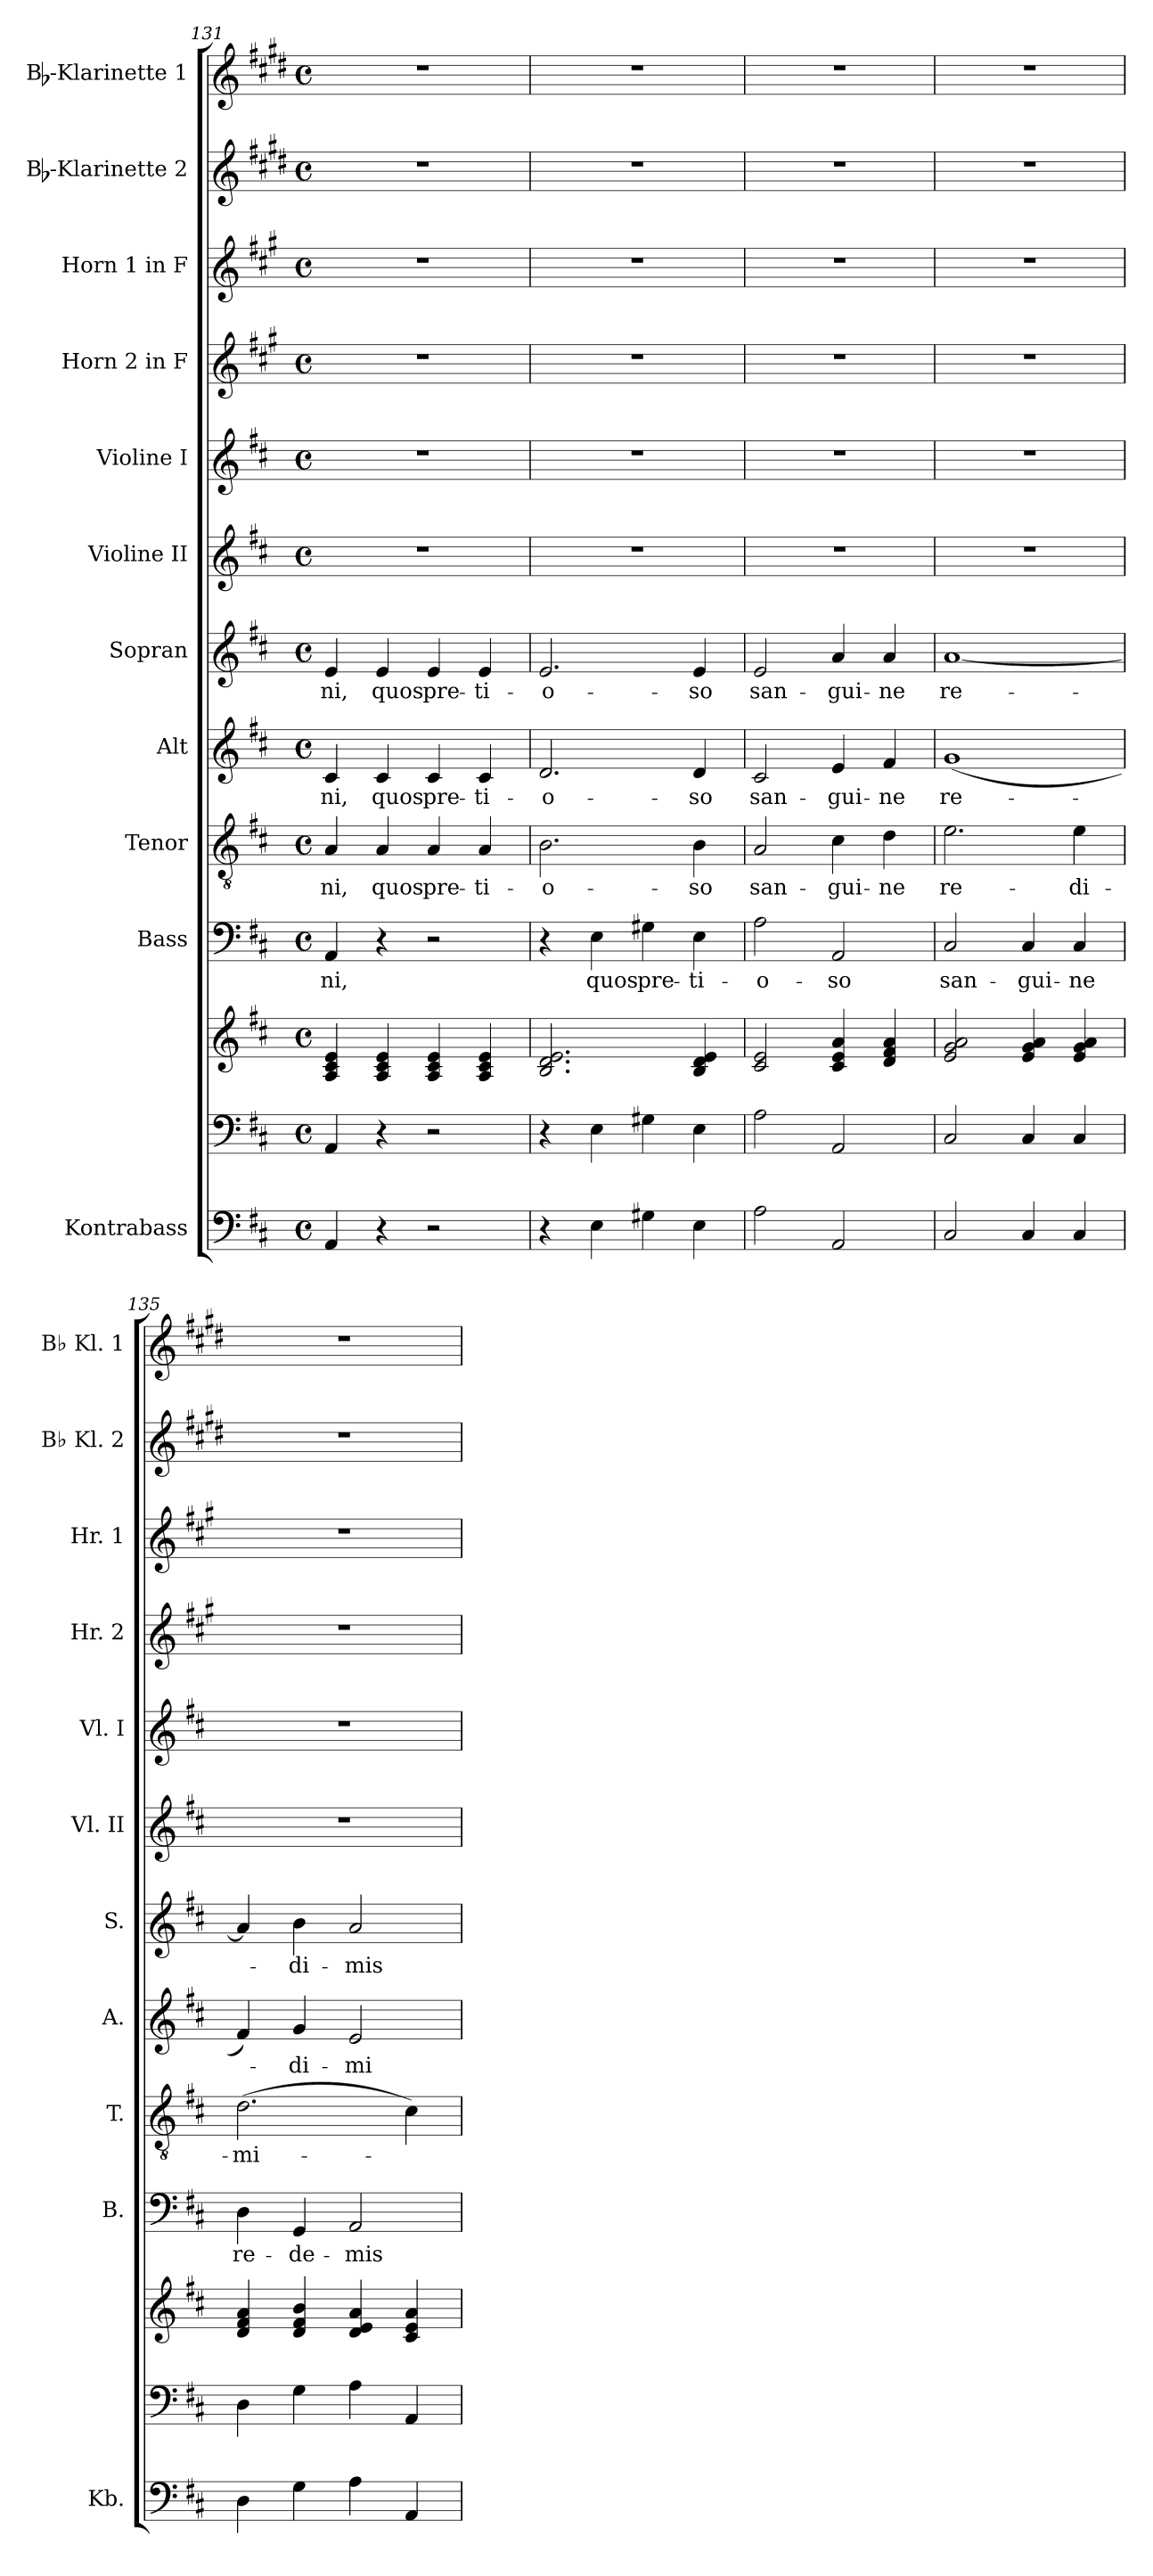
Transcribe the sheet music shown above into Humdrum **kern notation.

**kern	**kern	**kern	**kern	**text	**kern	**text	**kern	**text	**kern	**text	**kern	**kern	**kern	**kern	**kern	**kern
*part12	*part11	*part11	*part10	*part10	*part9	*part9	*part8	*part8	*part7	*part7	*part6	*part5	*part4	*part3	*part2	*part1
*staff13	*staff12	*staff11	*staff10	*staff10	*staff9	*staff9	*staff8	*staff8	*staff7	*staff7	*staff6	*staff5	*staff4	*staff3	*staff2	*staff1
*I"Kontrabass	*	*	*I"Bass	*	*I"Tenor	*	*I"Alt	*	*I"Sopran	*	*I"Violine II	*I"Violine I	*I"Horn 2 in F	*I"Horn 1 in F	*I"Bb-Klarinette 2	*I"Bb-Klarinette 1
*I'Kb.	*	*	*I'B.	*	*I'T.	*	*I'A.	*	*I'S.	*	*I'Vl. II	*I'Vl. I	*I'Hr. 2	*I'Hr. 1	*I'Bb Kl. 2	*I'Bb Kl. 1
*clefF4	*clefF4	*clefG2	*clefF4	*	*clefGv2	*	*clefG2	*	*clefG2	*	*clefG2	*clefG2	*clefG2	*clefG2	*clefG2	*clefG2
*ITrd7c12	*	*	*	*	*	*	*	*	*	*	*	*	*ITrd4c7	*ITrd4c7	*ITrd1c2	*ITrd1c2
*k[f#c#]	*k[f#c#]	*k[f#c#]	*k[f#c#]	*	*k[f#c#]	*	*k[f#c#]	*	*k[f#c#]	*	*k[f#c#]	*k[f#c#]	*k[f#c#]	*k[f#c#]	*k[f#c#]	*k[f#c#]
*D:	*D:	*D:	*D:	*	*D:	*	*D:	*	*D:	*	*D:	*D:	*D:	*D:	*D:	*D:
*M4/4	*M4/4	*M4/4	*M4/4	*	*M4/4	*	*M4/4	*	*M4/4	*	*M4/4	*M4/4	*M4/4	*M4/4	*M4/4	*M4/4
*met(c)	*met(c)	*met(c)	*met(c)	*	*met(c)	*	*met(c)	*	*met(c)	*	*met(c)	*met(c)	*met(c)	*met(c)	*met(c)	*met(c)
=131	=131	=131	=131	=131	=131	=131	=131	=131	=131	=131	=131	=131	=131	=131	=131	=131
!	!	!	!	!LO:LY:b	!	!LO:LY:b	!	!LO:LY:b	!	!LO:LY:b	!	!	!	!	!	!
4AAA/	4AA/	4A/ 4c#/ 4e/	4AA/	-ni,	4A/	-ni,	4c#/	-ni,	4e/	-ni,	1r	1r	1r	1r	1r	1r
!	!	!	!	!	!	!LO:LY:b	!	!LO:LY:b	!	!LO:LY:b	!	!	!	!	!	!
4r	4r	4A/ 4c#/ 4e/	4r	.	4A/	quos	4c#/	quos	4e/	quos	.	.	.	.	.	.
!	!	!	!	!	!	!LO:LY:b	!	!LO:LY:b	!	!LO:LY:b	!	!	!	!	!	!
2r	2r	4A/ 4c#/ 4e/	2r	.	4A/	pre-	4c#/	pre-	4e/	pre-	.	.	.	.	.	.
!	!	!	!	!	!	!LO:LY:b	!	!LO:LY:b	!	!LO:LY:b	!	!	!	!	!	!
.	.	4A/ 4c#/ 4e/	.	.	4A/	-ti-	4c#/	-ti-	4e/	-ti-	.	.	.	.	.	.
=132	=132	=132	=132	=132	=132	=132	=132	=132	=132	=132	=132	=132	=132	=132	=132	=132
!	!	!	!	!	!	!LO:LY:b	!	!LO:LY:b	!	!LO:LY:b	!	!	!	!	!	!
4r	4r	2.B/ 2.d/ 2.e/	4r	.	2.B\	-o-	2.d/	-o-	2.e/	-o-	1r	1r	1r	1r	1r	1r
!	!	!	!	!LO:LY:b	!	!	!	!	!	!	!	!	!	!	!	!
4EE\	4E\	.	4E\	quos	.	.	.	.	.	.	.	.	.	.	.	.
!	!	!	!	!LO:LY:b	!	!	!	!	!	!	!	!	!	!	!	!
4GG#X\	4G#X\	.	4G#X\	pre-	.	.	.	.	.	.	.	.	.	.	.	.
!	!	!	!	!LO:LY:b	!	!LO:LY:b	!	!LO:LY:b	!	!LO:LY:b	!	!	!	!	!	!
4EE\	4E\	4B/ 4d/ 4e/	4E\	-ti-	4B\	-so	4d/	-so	4e/	-so	.	.	.	.	.	.
=133	=133	=133	=133	=133	=133	=133	=133	=133	=133	=133	=133	=133	=133	=133	=133	=133
!	!	!	!	!LO:LY:b	!	!LO:LY:b	!	!LO:LY:b	!	!LO:LY:b	!	!	!	!	!	!
2AA\	2A\	2c#/ 2e/	2A\	-o-	2A/	san-	2c#/	san-	2e/	san-	1r	1r	1r	1r	1r	1r
!	!	!	!	!LO:LY:b	!	!LO:LY:b	!	!LO:LY:b	!	!LO:LY:b	!	!	!	!	!	!
2AAA/	2AA/	4c#/ 4e/ 4a/	2AA/	-so	4c#\	-gui-	4e/	-gui-	4a/	-gui-	.	.	.	.	.	.
!	!	!	!	!	!	!LO:LY:b	!	!LO:LY:b	!	!LO:LY:b	!	!	!	!	!	!
.	.	4d/ 4f#/ 4a/	.	.	4d\	-ne	4f#/	-ne	4a/	-ne	.	.	.	.	.	.
!!LO:PB:g=z
=134	=134	=134	=134	=134	=134	=134	=134	=134	=134	=134	=134	=134	=134	=134	=134	=134
!	!	!	!	!LO:LY:b	!	!LO:LY:b	!	!LO:LY:b	!	!LO:LY:b	!	!	!	!	!	!
2CC#/	2C#/	2e/ 2g/ 2a/	2C#/	san-	2.e\	re-	(<1g	re-	[1a	re-	1r	1r	1r	1r	1r	1r
!	!	!	!	!LO:LY:b	!	!	!	!	!	!	!	!	!	!	!	!
4CC#/	4C#/	4e/ 4g/ 4a/	4C#/	-gui-	.	.	.	.	.	.	.	.	.	.	.	.
!	!	!	!	!LO:LY:b	!	!LO:LY:b	!	!	!	!	!	!	!	!	!	!
4CC#/	4C#/	4e/ 4g/ 4a/	4C#/	-ne	4e\	-di-	.	.	.	.	.	.	.	.	.	.
=135	=135	=135	=135	=135	=135	=135	=135	=135	=135	=135	=135	=135	=135	=135	=135	=135
!	!	!	!	!LO:LY:b	!	!LO:LY:b	!	!	!	!	!	!	!	!	!	!
4DD\	4D\	4d/ 4f#/ 4a/	4D\	re-	(>2.d\	-mi-	4f#/)	.	4a/]	.	1r	1r	1r	1r	1r	1r
!	!	!	!	!LO:LY:b	!	!	!	!LO:LY:b	!	!LO:LY:b	!	!	!	!	!	!
4GG\	4G\	4d/ 4f#/ 4b/	4GG/	-de-	.	.	4g/	-di-	4b\	-di-	.	.	.	.	.	.
!	!	!	!	!LO:LY:b	!	!	!	!LO:LY:b	!	!LO:LY:b	!	!	!	!	!	!
4AA\	4A\	4d/ 4e/ 4a/	2AA/	-mis-	.	.	2e/	-mi-	2a/	-mis-	.	.	.	.	.	.
4AAA/	4AA/	4c#/ 4e/ 4a/	.	.	4c#\)	.	.	.	.	.	.	.	.	.	.	.
=	=	=	=	=	=	=	=	=	=	=	=	=	=	=	=	=
*-	*-	*-	*-	*-	*-	*-	*-	*-	*-	*-	*-	*-	*-	*-	*-	*-
